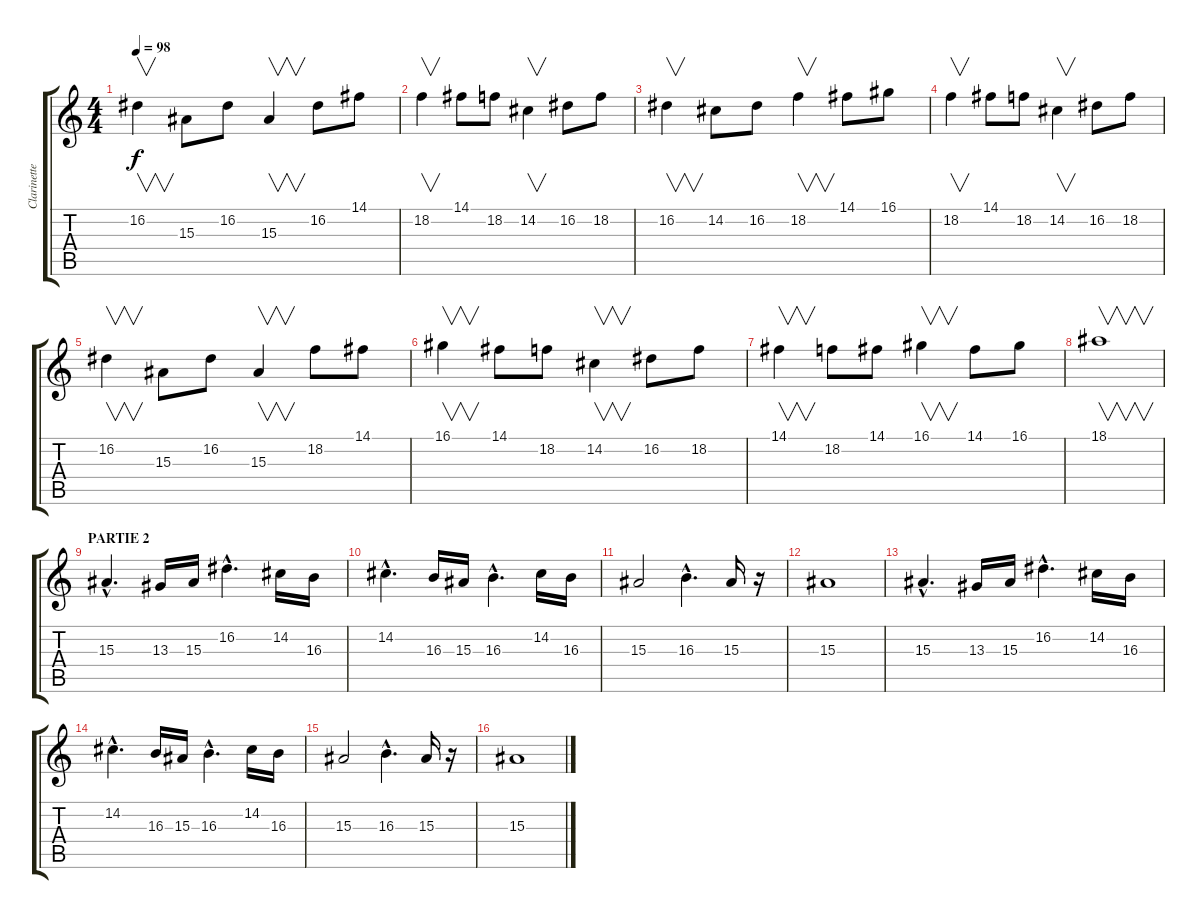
\track ("Clarinette" "Clarinette") {instrument clarinet}
\staff {score tabs}
\tuning (E4 B3 G3 D3 A2 E2) {hide}
\ts (4 4)
\tempo 98
\clef g2
\ks c
16.2.4{v dy f} 15.3.8 16.2.8 15.3.4{v} 16.2.8 14.1.8 |
18.2.4{v} 14.1.8 18.2.8 14.2.4{v} 16.2.8 18.2.8 |
16.2.4{v} 14.2.8 16.2.8 18.2.4{v} 14.1.8 16.1.8 |
18.2.4{v} 14.1.8 18.2.8 14.2.4{v} 16.2.8 18.2.8 |
16.2.4{v} 15.3.8 16.2.8 15.3.4{v} 18.2.8 14.1.8 |
16.1.4{v} 14.1.8 18.2.8 14.2.4{v} 16.2.8 18.2.8 |
14.1.4{v} 18.2.8 14.1.8 16.1.4{v} 14.1.8 16.1.8 |
18.1.1{v} |
\section ("" "PARTIE 2")
15.3{hac}.4{d} 13.3.16 15.3.16 16.2{hac}.4{d} 14.2.16 16.3.16 |
14.2{hac}.4{d} 16.3.16 15.3.16 16.3{hac}.4{d} 14.2.16 16.3.16 |
15.3.2 16.3{hac}.4{d} 15.3.16 r.16 |
15.3.1 |
15.3{hac}.4{d} 13.3.16 15.3.16 16.2{hac}.4{d} 14.2.16 16.3.16 |
14.2{hac}.4{d} 16.3.16 15.3.16 16.3{hac}.4{d} 14.2.16 16.3.16 |
15.3.2 16.3{hac}.4{d} 15.3.16 r.16 |
15.3.1
